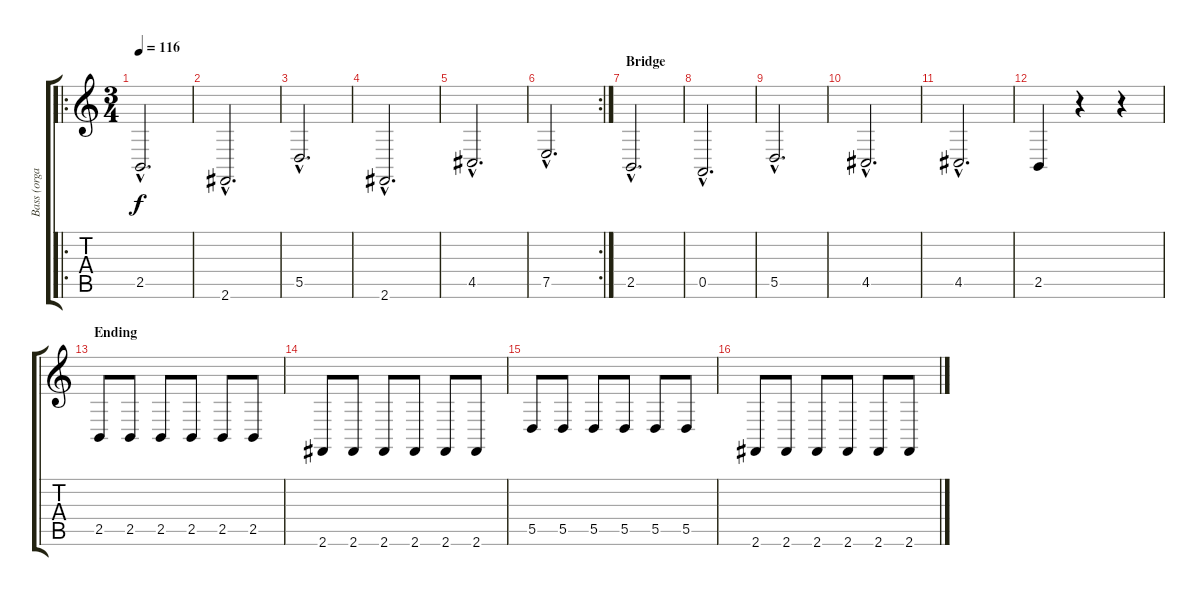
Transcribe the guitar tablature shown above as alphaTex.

\track ("Bass (organ)" "Bass (orga") {instrument rockorgan}
\staff {score tabs}
\tuning (E4 B3 G3 D3 A2 E2) {hide}
\ro
\ts (3 4)
\tempo 116
\clef g2
\ks c
2.5{hac}.2{d dy f} |
2.6{hac}.2{d} |
5.5{hac}.2{d} |
2.6{hac}.2{d} |
4.5{hac}.2{d} |
\rc 2
7.5{hac}.2{d} |
\section ("" "Bridge")
2.5{hac}.2{d} |
0.5{hac}.2{d} |
5.5{hac}.2{d} |
4.5{hac}.2{d} |
4.5{hac}.2{d} |
2.5.4 r.4 r.4 |
\section ("" "Ending")
2.5.8 2.5.8 2.5.8 2.5.8 2.5.8 2.5.8 |
2.6.8 2.6.8 2.6.8 2.6.8 2.6.8 2.6.8 |
5.5.8 5.5.8 5.5.8 5.5.8 5.5.8 5.5.8 |
2.6.8 2.6.8 2.6.8 2.6.8 2.6.8 2.6.8
